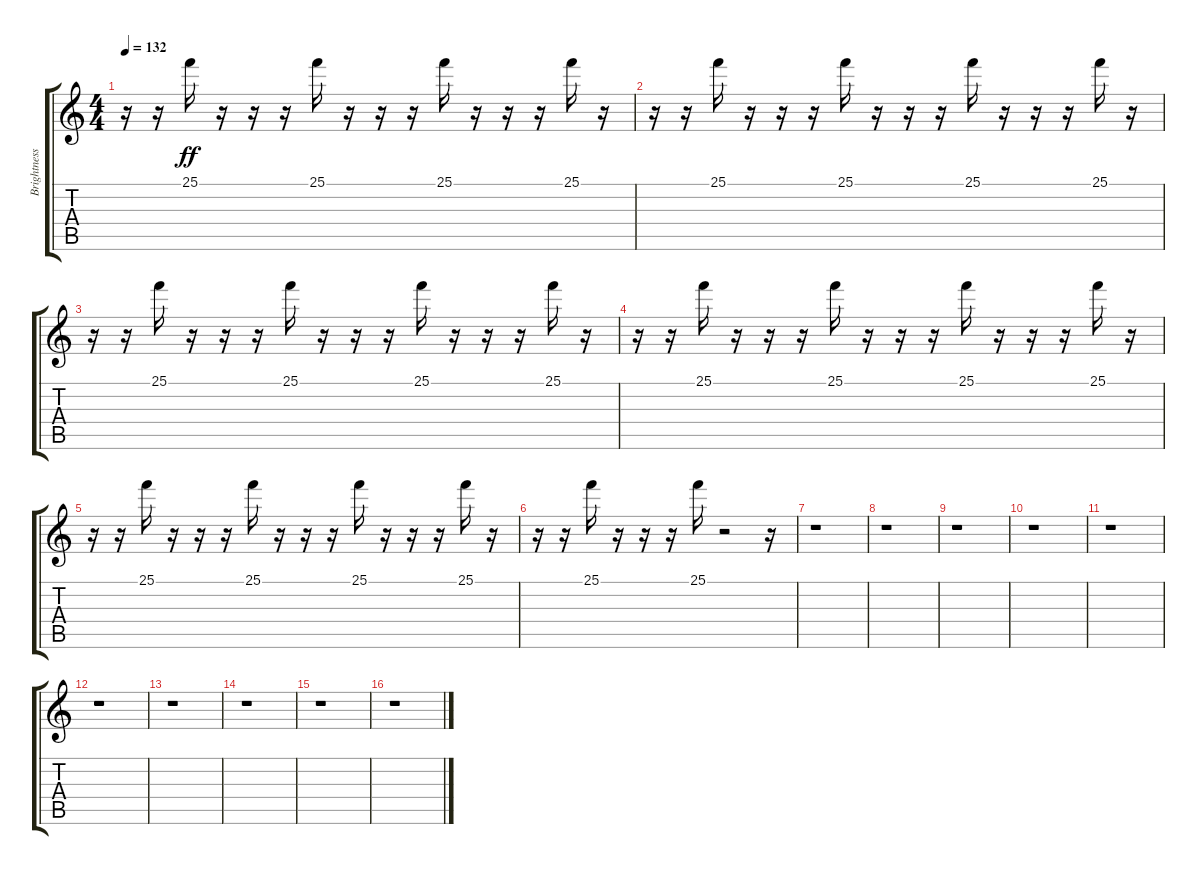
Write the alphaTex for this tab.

\track ("Brightness" "Brightness") {instrument fx5brightness}
\staff {score tabs}
\tuning (E4 B3 G3 D3 A2 E2) {hide}
\ts (4 4)
\tempo 132
\clef g2
\ks c
r.16{dy ff} r.16 25.1.16 r.16 r.16 r.16 25.1.16 r.16 r.16 r.16 25.1.16 r.16 r.16 r.16 25.1.16 r.16 |
r.16 r.16 25.1.16 r.16 r.16 r.16 25.1.16 r.16 r.16 r.16 25.1.16 r.16 r.16 r.16 25.1.16 r.16 |
r.16 r.16 25.1.16 r.16 r.16 r.16 25.1.16 r.16 r.16 r.16 25.1.16 r.16 r.16 r.16 25.1.16 r.16 |
r.16 r.16 25.1.16 r.16 r.16 r.16 25.1.16 r.16 r.16 r.16 25.1.16 r.16 r.16 r.16 25.1.16 r.16 |
r.16 r.16 25.1.16 r.16 r.16 r.16 25.1.16 r.16 r.16 r.16 25.1.16 r.16 r.16 r.16 25.1.16 r.16 |
r.16 r.16 25.1.16 r.16 r.16 r.16 25.1.16 r.2 r.16 |
r.1 |
r.1 |
r.1 |
r.1 |
r.1 |
r.1 |
r.1 |
r.1 |
r.1 |
r.1
